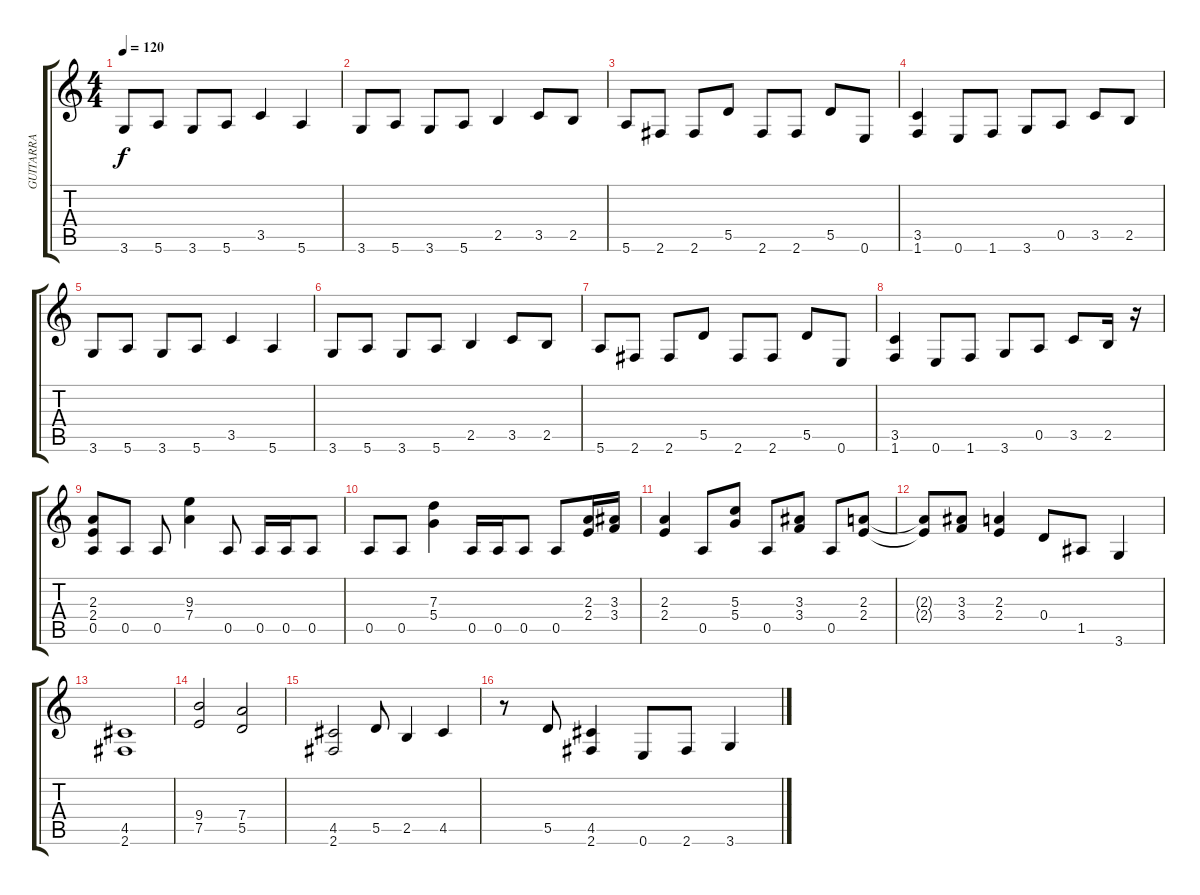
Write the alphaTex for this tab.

\track ("GUITARRA" "GUITARRA") {instrument overdrivenguitar}
\staff {score tabs}
\tuning (E4 B3 G3 D3 A2 E2) {hide}
\ts (4 4)
\tempo 120
\clef g2
\ks c
3.6.8{dy f} 5.6.8 3.6.8 5.6.8 3.5.4 5.6.4 |
3.6.8 5.6.8 3.6.8 5.6.8 2.5.4 3.5.8 2.5.8 |
5.6.8 2.6.8 2.6.8 5.5.8 2.6.8 2.6.8 5.5.8 0.6.8 |
(3.5 1.6).4 0.6.8 1.6.8 3.6.8 0.5.8 3.5.8 2.5.8 |
3.6.8 5.6.8 3.6.8 5.6.8 3.5.4 5.6.4 |
3.6.8 5.6.8 3.6.8 5.6.8 2.5.4 3.5.8 2.5.8 |
5.6.8 2.6.8 2.6.8 5.5.8 2.6.8 2.6.8 5.5.8 0.6.8 |
(3.5 1.6).4 0.6.8 1.6.8 3.6.8 0.5.8 3.5.8 2.5.16 r.16 |
(2.3 2.4 0.5).8 0.5.8 0.5.8 (9.3 7.4).4 0.5.8 0.5.16 0.5.16 0.5.8 |
0.5.8 0.5.8 (7.3 5.4).4 0.5.16 0.5.16 0.5.8 0.5.8 (2.3 2.4).16 (3.3 3.4).16 |
(2.3 2.4).4 0.5.8 (5.3 5.4).8 0.5.8 (3.3 3.4).8 0.5.8 (2.3 2.4).8 |
(2.3{t} 2.4{t}).8 (3.3 3.4).8 (2.3 2.4).4 0.4.8 1.5.8 3.6.4 |
(4.5 2.6).1 |
(9.4 7.5).2 (7.4 5.5).2 |
(4.5 2.6).2 5.5.8 2.5.4 4.5.4 |
r.8 5.5.8 (4.5 2.6).4 0.6.8 2.6.8 3.6.4
